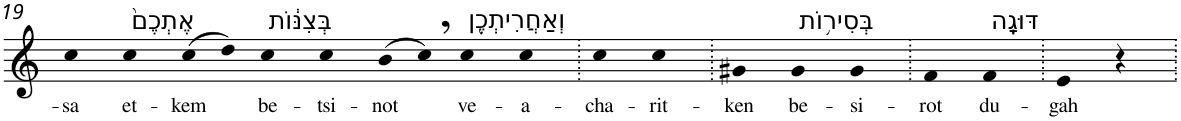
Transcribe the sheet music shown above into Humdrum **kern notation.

**kern	**text
*part1	*part1
*staff1	*staff1
*I"Piano	*
*I'Pno	*
!!LO:PB:g=z
*clefG2	*
*k[]	*
=19	=19
!	!LO:LY:b
4cc	-sa
!LO:TX:a:t=אֶתְכֶם֙	!
!	!LO:LY:b
4cc	et-
!	!LO:LY:b
(>8cc	-kem
8dd)	.
!LO:TX:a:t=בְּצִנּ֔וֹת	!
!	!LO:LY:b
4cc	be-
!	!LO:LY:b
4cc	-tsi-
!	!LO:LY:b
(>8b	-not
8cc,)	.
!LO:TX:a:t=וְאַחֲרִיתְכֶ֖ן	!
!	!LO:LY:b
4cc	ve-
!	!LO:LY:b
4cc	-a-
=20.	=20.
!	!LO:LY:b
4cc	-cha-
!	!LO:LY:b
4cc	-rit-
=21.	=21.
!	!LO:LY:b
4g#X	-ken
!LO:TX:a:t=בְּסִיר֥וֹת	!
!	!LO:LY:b
4g#	be-
!	!LO:LY:b
4g#	-si-
=22.	=22.
!	!LO:LY:b
4f	-rot
!LO:TX:a:t=דּוּגָֽה	!
!	!LO:LY:b
4f	du-
=23.	=23.
!	!LO:LY:b
4e	-gah
4r	.
=.	=.
*-	*-
